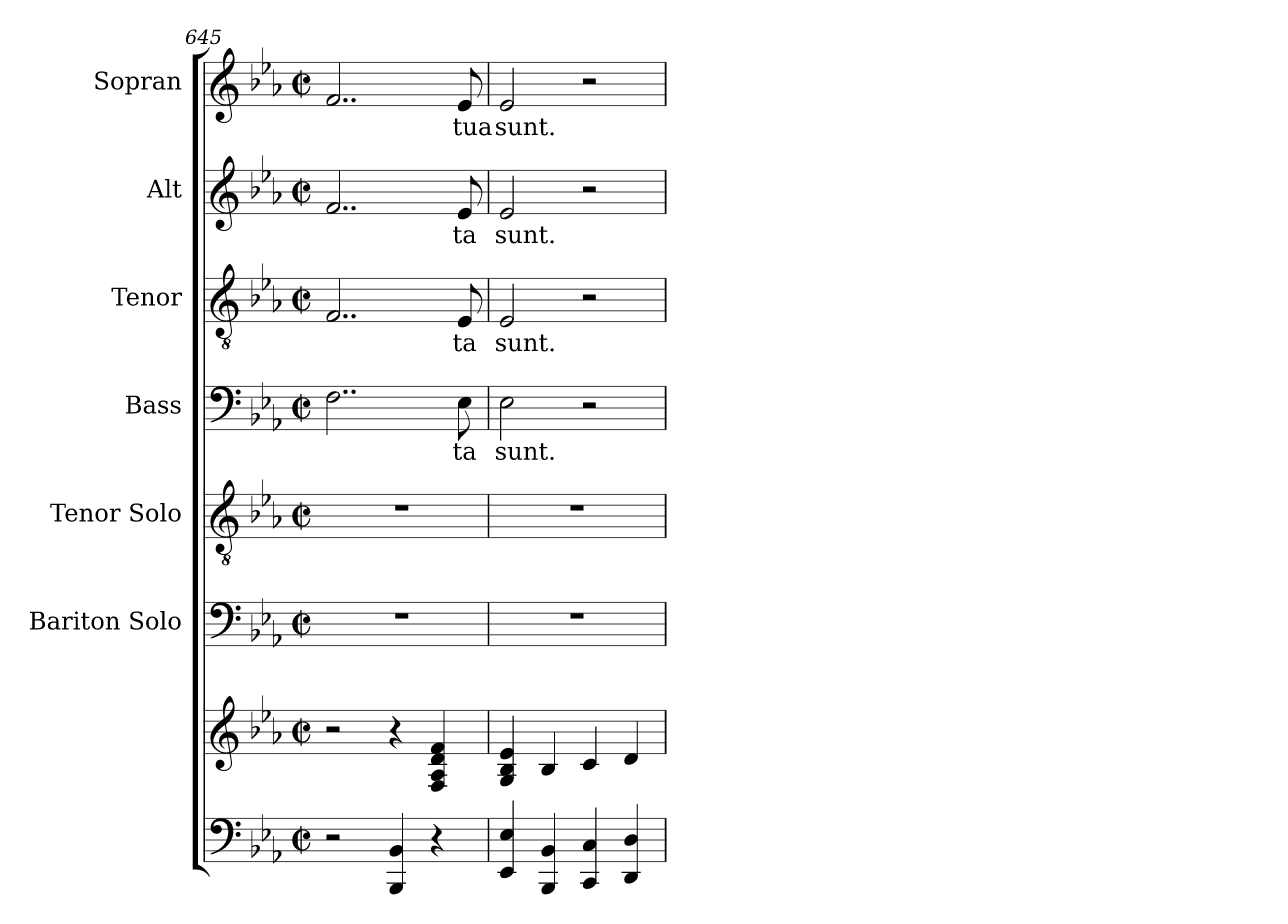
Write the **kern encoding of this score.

**kern	**kern	**kern	**kern	**kern	**text	**kern	**text	**kern	**text	**kern	**text
*part7	*part7	*part6	*part5	*part4	*part4	*part3	*part3	*part2	*part2	*part1	*part1
*staff8	*staff7	*staff6	*staff5	*staff4	*staff4	*staff3	*staff3	*staff2	*staff2	*staff1	*staff1
*	*	*I"Bariton Solo	*I"Tenor Solo	*I"Bass	*	*I"Tenor	*	*I"Alt	*	*I"Sopran	*
*	*	*	*	*I'B.	*	*I'T.	*	*I'A.	*	*I'S.	*
*clefF4	*clefG2	*clefF4	*clefGv2	*clefF4	*	*clefGv2	*	*clefG2	*	*clefG2	*
*k[b-e-a-]	*k[b-e-a-]	*k[b-e-a-]	*k[b-e-a-]	*k[b-e-a-]	*	*k[b-e-a-]	*	*k[b-e-a-]	*	*k[b-e-a-]	*
*E-:	*E-:	*E-:	*E-:	*E-:	*	*E-:	*	*E-:	*	*E-:	*
*M2/2	*M2/2	*M2/2	*M2/2	*M2/2	*	*M2/2	*	*M2/2	*	*M2/2	*
*met(c|)	*met(c|)	*met(c|)	*met(c|)	*met(c|)	*	*met(c|)	*	*met(c|)	*	*met(c|)	*
=645	=645	=645	=645	=645	=645	=645	=645	=645	=645	=645	=645
2r	2r	1r	1r	2..F\	.	2..F/	.	2..f/	.	2..f/	.
4BBB-/ 4BB-/	4r	.	.	.	.	.	.	.	.	.	.
4r	4F/ 4A-/ 4d/ 4f/	.	.	.	.	.	.	.	.	.	.
!	!	!	!	!	!LO:LY:b	!	!LO:LY:b	!	!LO:LY:b	!	!LO:LY:b
.	.	.	.	8E-\	-ta	8E-/	-ta	8e-/	-ta	8e-/	-tua
=646	=646	=646	=646	=646	=646	=646	=646	=646	=646	=646	=646
!	!	!	!	!	!LO:LY:b	!	!LO:LY:b	!	!LO:LY:b	!	!LO:LY:b
4EE-/ 4E-/	4G/ 4B-/ 4e-/	1r	1r	2E-\	sunt.	2E-/	sunt.	2e-/	sunt.	2e-/	sunt.
4BBB-/ 4BB-/	4B-/	.	.	.	.	.	.	.	.	.	.
4CC/ 4C/	4c/	.	.	2r	.	2r	.	2r	.	2r	.
4DD/ 4D/	4d/	.	.	.	.	.	.	.	.	.	.
=	=	=	=	=	=	=	=	=	=	=	=
*-	*-	*-	*-	*-	*-	*-	*-	*-	*-	*-	*-
